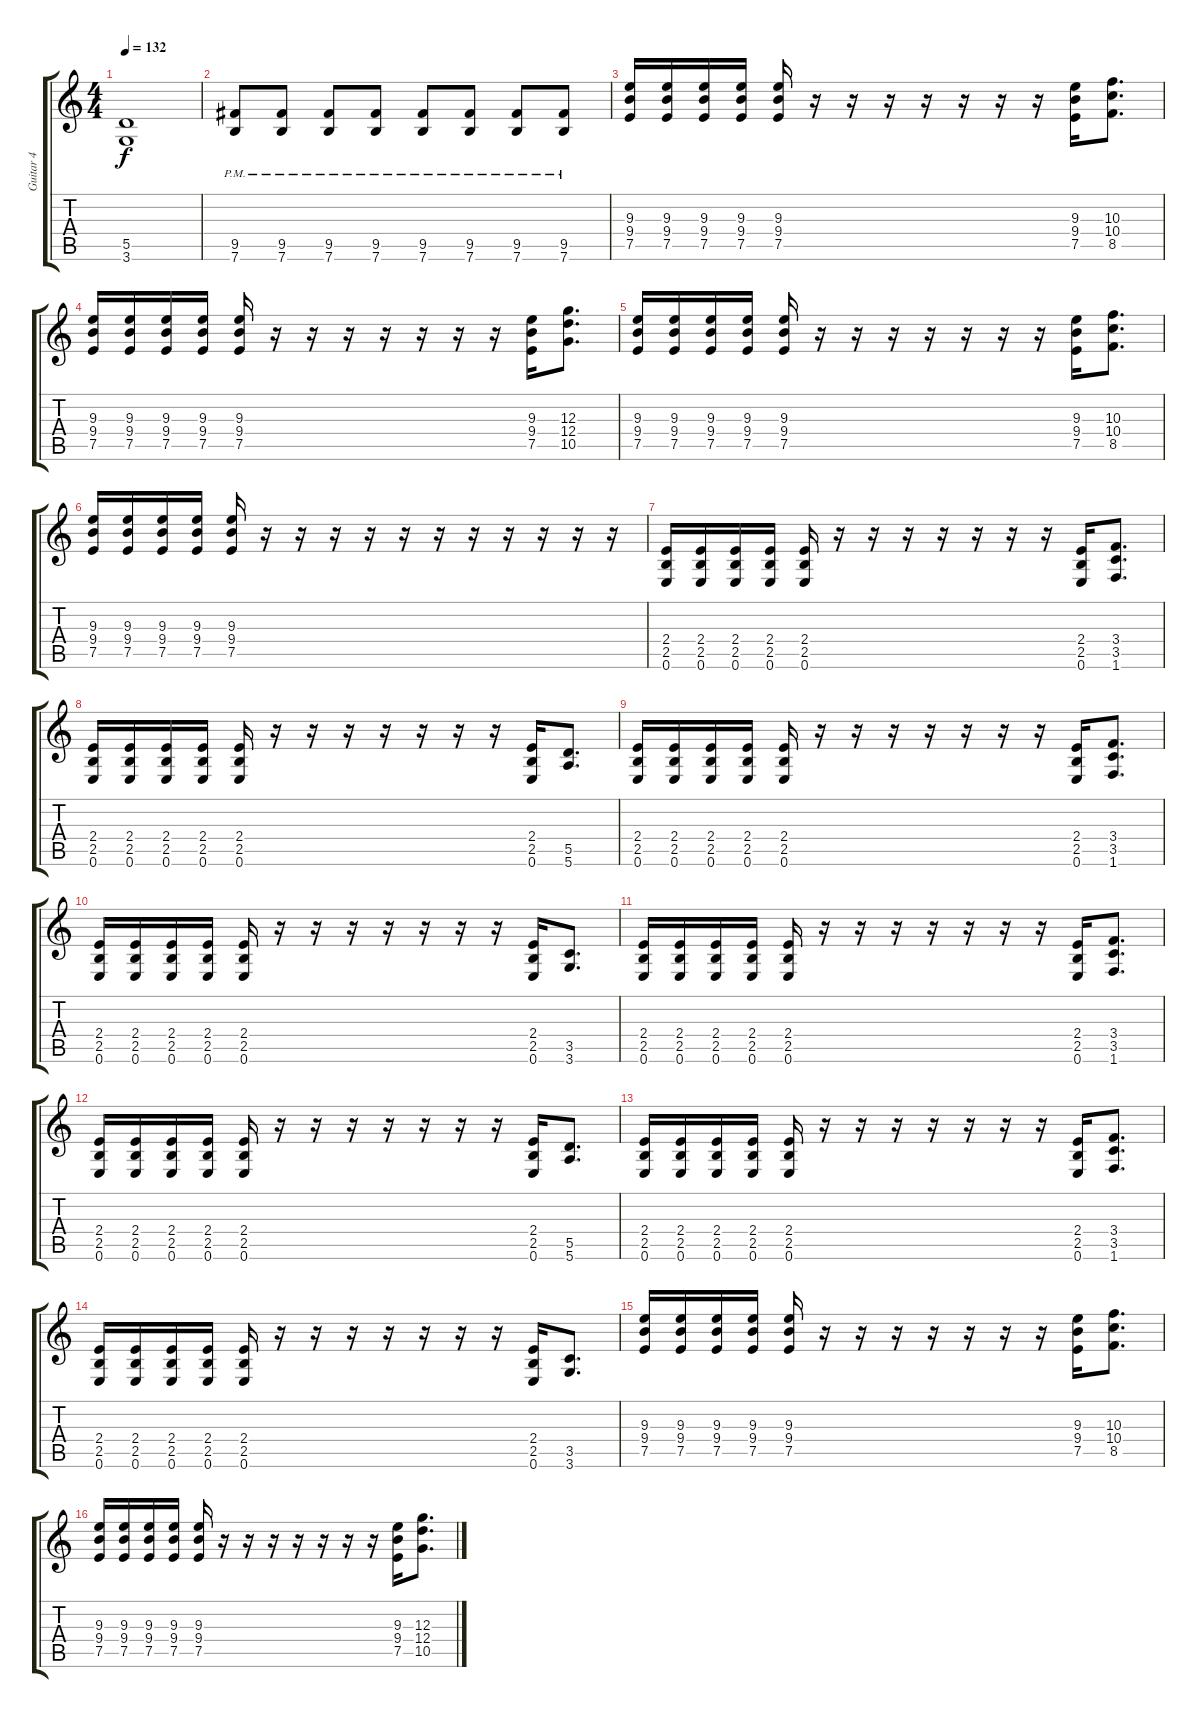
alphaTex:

\track ("Guitar 4" "Guitar 4") {instrument distortionguitar}
\staff {score tabs}
\tuning (E4 B3 G3 D3 A2 E2) {hide}
\ts (4 4)
\tempo 132
\clef g2
\ks c
(5.5 3.6).1{dy f} |
(9.5{pm} 7.6).8 (9.5{pm} 7.6).8 (9.5{pm} 7.6).8 (9.5{pm} 7.6).8 (9.5{pm} 7.6).8 (9.5{pm} 7.6).8 (9.5{pm} 7.6).8 (9.5{pm} 7.6).8 |
(9.3 9.4 7.5).16 (9.3 9.4 7.5).16 (9.3 9.4 7.5).16 (9.3 9.4 7.5).16 (9.3 9.4 7.5).16 r.16 r.16 r.16 r.16 r.16 r.16 r.16 (9.3 9.4 7.5).16 (10.3 10.4 8.5).8{d} |
(9.3 9.4 7.5).16 (9.3 9.4 7.5).16 (9.3 9.4 7.5).16 (9.3 9.4 7.5).16 (9.3 9.4 7.5).16 r.16 r.16 r.16 r.16 r.16 r.16 r.16 (9.3 9.4 7.5).16 (12.3 12.4 10.5).8{d} |
(9.3 9.4 7.5).16 (9.3 9.4 7.5).16 (9.3 9.4 7.5).16 (9.3 9.4 7.5).16 (9.3 9.4 7.5).16 r.16 r.16 r.16 r.16 r.16 r.16 r.16 (9.3 9.4 7.5).16 (10.3 10.4 8.5).8{d} |
(9.3 9.4 7.5).16 (9.3 9.4 7.5).16 (9.3 9.4 7.5).16 (9.3 9.4 7.5).16 (9.3 9.4 7.5).16 r.16 r.16 r.16 r.16 r.16 r.16 r.16 r.16 r.16 r.16 r.16 |
(2.4 2.5 0.6).16 (2.4 2.5 0.6).16 (2.4 2.5 0.6).16 (2.4 2.5 0.6).16 (2.4 2.5 0.6).16 r.16 r.16 r.16 r.16 r.16 r.16 r.16 (2.4 2.5 0.6).16 (3.4 3.5 1.6).8{d} |
(2.4 2.5 0.6).16 (2.4 2.5 0.6).16 (2.4 2.5 0.6).16 (2.4 2.5 0.6).16 (2.4 2.5 0.6).16 r.16 r.16 r.16 r.16 r.16 r.16 r.16 (2.4 2.5 0.6).16 (5.5 5.6).8{d} |
(2.4 2.5 0.6).16 (2.4 2.5 0.6).16 (2.4 2.5 0.6).16 (2.4 2.5 0.6).16 (2.4 2.5 0.6).16 r.16 r.16 r.16 r.16 r.16 r.16 r.16 (2.4 2.5 0.6).16 (3.4 3.5 1.6).8{d} |
(2.4 2.5 0.6).16 (2.4 2.5 0.6).16 (2.4 2.5 0.6).16 (2.4 2.5 0.6).16 (2.4 2.5 0.6).16 r.16 r.16 r.16 r.16 r.16 r.16 r.16 (2.4 2.5 0.6).16 (3.5 3.6).8{d} |
(2.4 2.5 0.6).16 (2.4 2.5 0.6).16 (2.4 2.5 0.6).16 (2.4 2.5 0.6).16 (2.4 2.5 0.6).16 r.16 r.16 r.16 r.16 r.16 r.16 r.16 (2.4 2.5 0.6).16 (3.4 3.5 1.6).8{d} |
(2.4 2.5 0.6).16 (2.4 2.5 0.6).16 (2.4 2.5 0.6).16 (2.4 2.5 0.6).16 (2.4 2.5 0.6).16 r.16 r.16 r.16 r.16 r.16 r.16 r.16 (2.4 2.5 0.6).16 (5.5 5.6).8{d} |
(2.4 2.5 0.6).16 (2.4 2.5 0.6).16 (2.4 2.5 0.6).16 (2.4 2.5 0.6).16 (2.4 2.5 0.6).16 r.16 r.16 r.16 r.16 r.16 r.16 r.16 (2.4 2.5 0.6).16 (3.4 3.5 1.6).8{d} |
(2.4 2.5 0.6).16 (2.4 2.5 0.6).16 (2.4 2.5 0.6).16 (2.4 2.5 0.6).16 (2.4 2.5 0.6).16 r.16 r.16 r.16 r.16 r.16 r.16 r.16 (2.4 2.5 0.6).16 (3.5 3.6).8{d} |
(9.3 9.4 7.5).16 (9.3 9.4 7.5).16 (9.3 9.4 7.5).16 (9.3 9.4 7.5).16 (9.3 9.4 7.5).16 r.16 r.16 r.16 r.16 r.16 r.16 r.16 (9.3 9.4 7.5).16 (10.3 10.4 8.5).8{d} |
(9.3 9.4 7.5).16 (9.3 9.4 7.5).16 (9.3 9.4 7.5).16 (9.3 9.4 7.5).16 (9.3 9.4 7.5).16 r.16 r.16 r.16 r.16 r.16 r.16 r.16 (9.3 9.4 7.5).16 (12.3 12.4 10.5).8{d}
